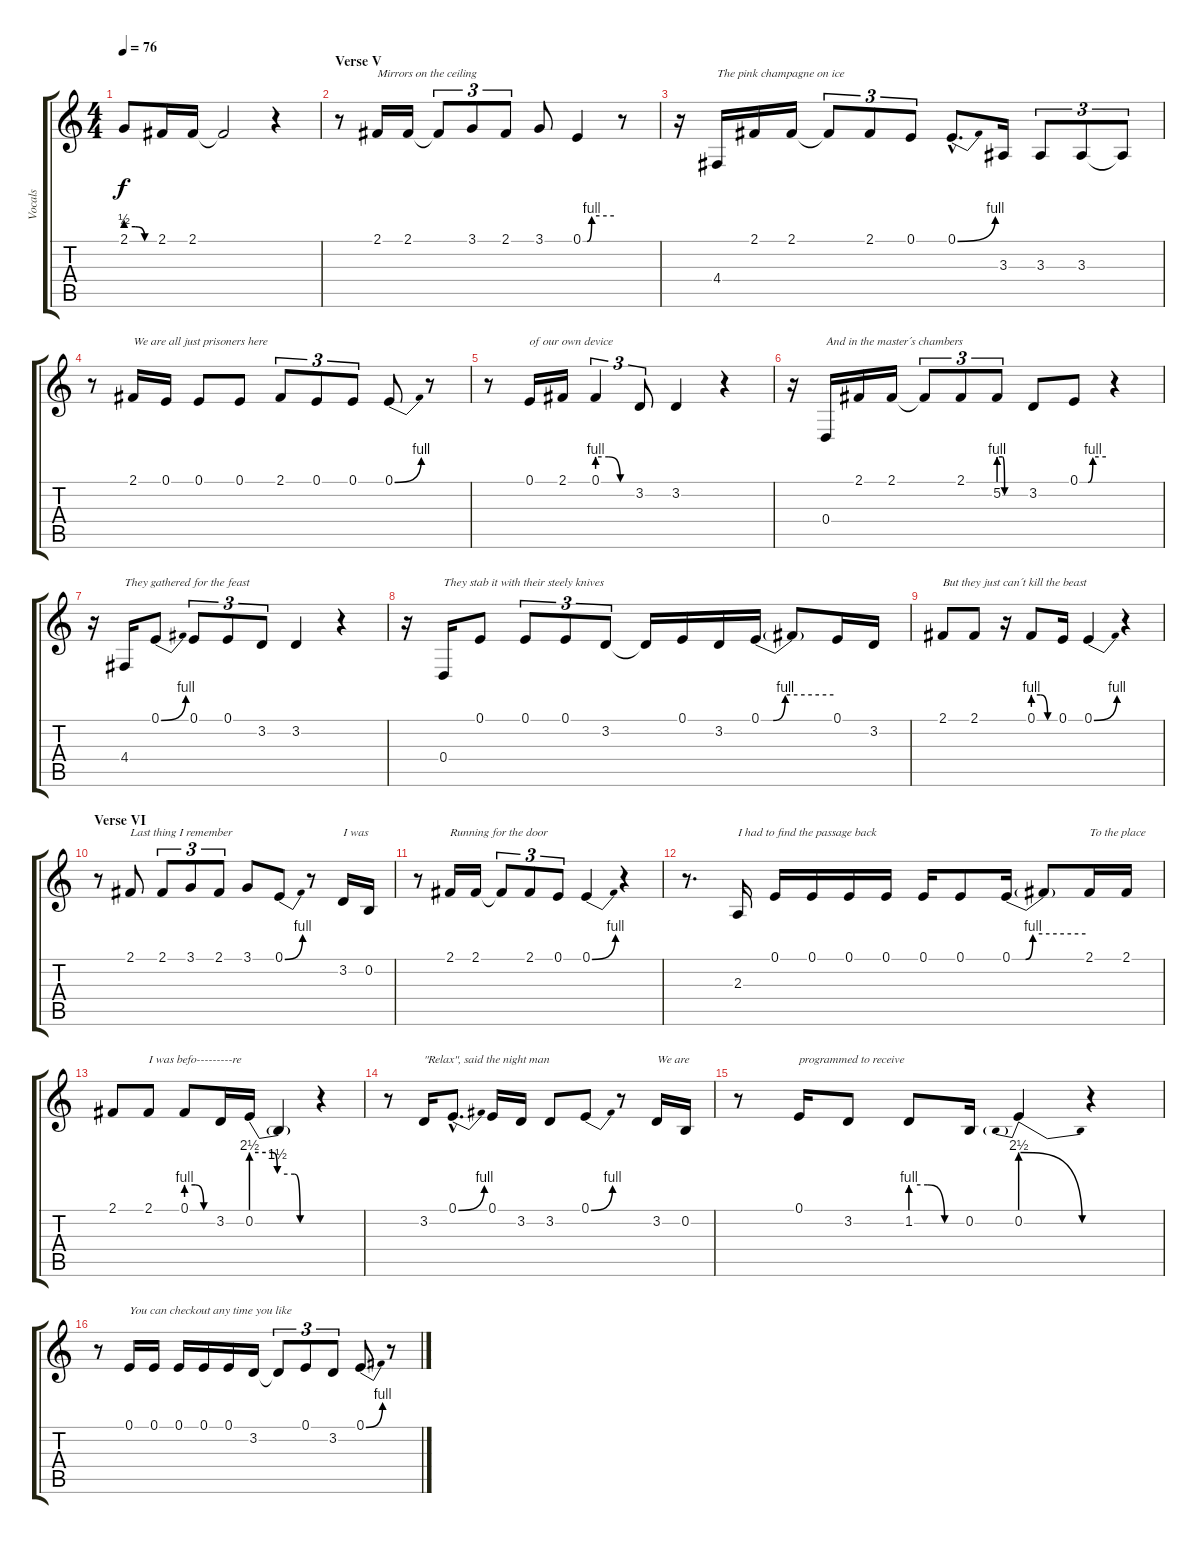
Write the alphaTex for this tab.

\track ("Vocals" "Vocals") {instrument lead8bassandlead}
\staff {score tabs}
\tuning (E4 B3 G3 D3 A2 E2) {hide}
\ts (4 4)
\tempo 76
\clef g2
\ks c
2.1{be (custom 0 2 20 2 40 0 60 0)}.8{dy f} 2.1.16 2.1.16 2.1{t}.2 r.4 |
\section ("" "Verse V")
r.8 2.1.16{txt "Mirrors on the ceiling"} 2.1.16 2.1{t}.8{tu (3 2)} 3.1.8{tu (3 2)} 2.1.8{tu (3 2)} 3.1.8 0.1{be (custom 0 0 8 0 17 4 60 4)}.4 r.8 |
r.16 4.4.16{txt "The pink champagne on ice "} 2.1.16 2.1.16 2.1{t}.8{tu (3 2)} 2.1.8{tu (3 2)} 0.1.8{tu (3 2)} 0.1{be (bend 0 0 60 4) hac}.8{d} 3.3.16 3.3.8{tu (3 2)} 3.3.8{tu (3 2)} 3.3{t}.8{tu (3 2)} |
r.8 2.1.16{txt "We are all just prisoners here"} 0.1.16 0.1.8 0.1.8 2.1.8{tu (3 2)} 0.1.8{tu (3 2)} 0.1.8{tu (3 2)} 0.1{be (bend 0 0 60 4)}.8 r.8 |
r.8 0.1.16{txt "of our own device"} 2.1.16 0.1{be (custom 0 4 20 4 40 0 60 0)}.4{tu (3 2)} 3.2.8{tu (3 2)} 3.2.4 r.4 |
r.16 0.4.16{txt "And in the master´s chambers"} 2.1.16 2.1.16 2.1{t}.8{tu (3 2)} 2.1.8{tu (3 2)} 5.2{be (custom 0 4 8 4 13 0 60 0)}.8{tu (3 2)} 3.2.8 0.1{be (custom 0 0 19 0 30 4 60 4)}.8 r.4 |
r.16 4.4.16{txt "They gathered for the feast "} 0.1{be (bend 0 0 60 4)}.8 0.1.8{tu (3 2)} 0.1.8{tu (3 2)} 3.2.8{tu (3 2)} 3.2.4 r.4 |
r.16 0.4.16{txt "They stab it with their steely knives"} 0.1.8 0.1.8{tu (3 2)} 0.1.8{tu (3 2)} 3.2.8{tu (3 2)} 3.2{t}.16 0.1.16 3.2.16 0.1{be (custom 0 0 10 0 20 4 60 4)}.16 0.1{t}.8 0.1.16 3.2.16 |
2.1.8{txt "But they just can´t kill the beast "} 2.1.8 r.16 0.1{be (custom 0 4 20 4 40 0 60 0)}.8 0.1.16 0.1{be (bend 0 0 60 4)}.4 r.4 |
\section ("" "Verse VI")
r.8 2.1.8{txt "Last thing I remember"} 2.1.8{tu (3 2)} 3.1.8{tu (3 2)} 2.1.8{tu (3 2)} 3.1.8 0.1{be (bend 0 0 60 4)}.8 r.8 3.2.16{txt "I was"} 0.2.16 |
r.8 2.1.16{txt "Running for the door "} 2.1.16 2.1{t}.8{tu (3 2)} 2.1.8{tu (3 2)} 0.1.8{tu (3 2)} 0.1{be (bend 0 0 60 4)}.4 r.4 |
r.8{d} 2.3.16{txt "I had to find the passage back "} 0.1.16 0.1.16 0.1.16 0.1.16 0.1.16 0.1.8 0.1{be (custom 0 0 11 0 17 4 60 4)}.16 0.1{t}.8 2.1.16{txt "To the place "} 2.1.16 |
2.1.8 2.1.8{txt "I was befo---------re"} 0.1{be (custom 0 4 20 4 40 0 60 0)}.8 3.2.16 0.2{be (custom 0 10 20 10 24 6 40 6 45 0 60 0)}.16 0.2{t}.4 r.4 |
r.8 3.2.16{txt "\"Relax\", said the night man"} 0.1{be (bend 0 0 60 4) hac}.8{d} 0.1.16 3.2.16 3.2.8 0.1{be (bend 0 0 60 4)}.8 r.8 3.2.16{txt "We are"} 0.2.16 |
r.8 0.1.16{txt "programmed to receive"} 3.2.8 1.2{be (custom 0 4 20 4 40 0 60 0)}.8 0.2.16 0.2{be (prebendrelease 0 10 60 0)}.4 r.4 |
r.8 0.1.16{txt "You can checkout any time you like"} 0.1.16 0.1.16 0.1.16 0.1.16 3.2.16 3.2{t}.8{tu (3 2)} 0.1.8{tu (3 2)} 3.2.8{tu (3 2)} 0.1{be (bend 0 0 60 4)}.8 r.8
